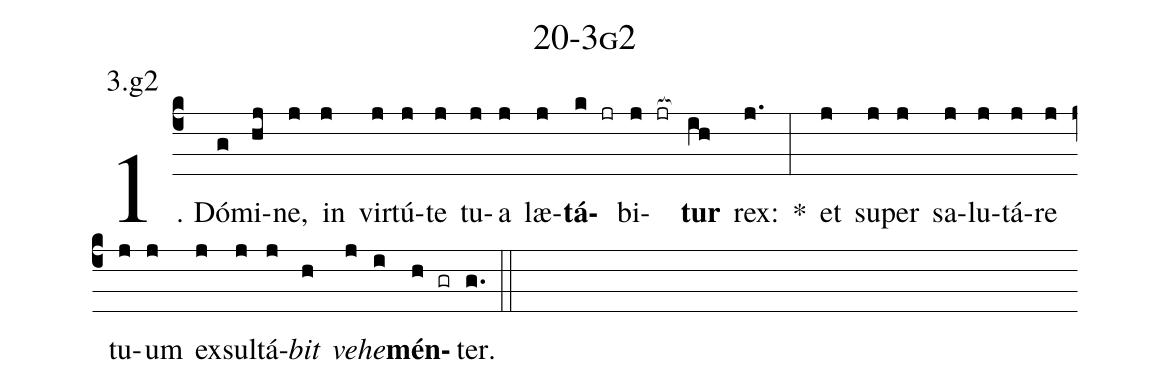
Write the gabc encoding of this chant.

name: 20-3g2;
annotation: 3.g2;
%%
(c4)1. Dó(g)mi(hj)ne,(j) in(j) vir(j)tú(j)te(j) tu(j)a(j) læ(j)<b>tá</b>(k jr)bi(j jr[ocb:1{])<b>tur</b>(ih[ocb:0}]) rex:(j.) *(:) et(j) su(j)per(j) sa(j)lu(j)tá(j)re(j) tu(j)um(j) ex(j)sul(j)tá(j)<i>bit</i>(h) <i>ve</i>(j)<i>he</i>(i)<b>mén</b>(h gr)ter.(g.) (::)
